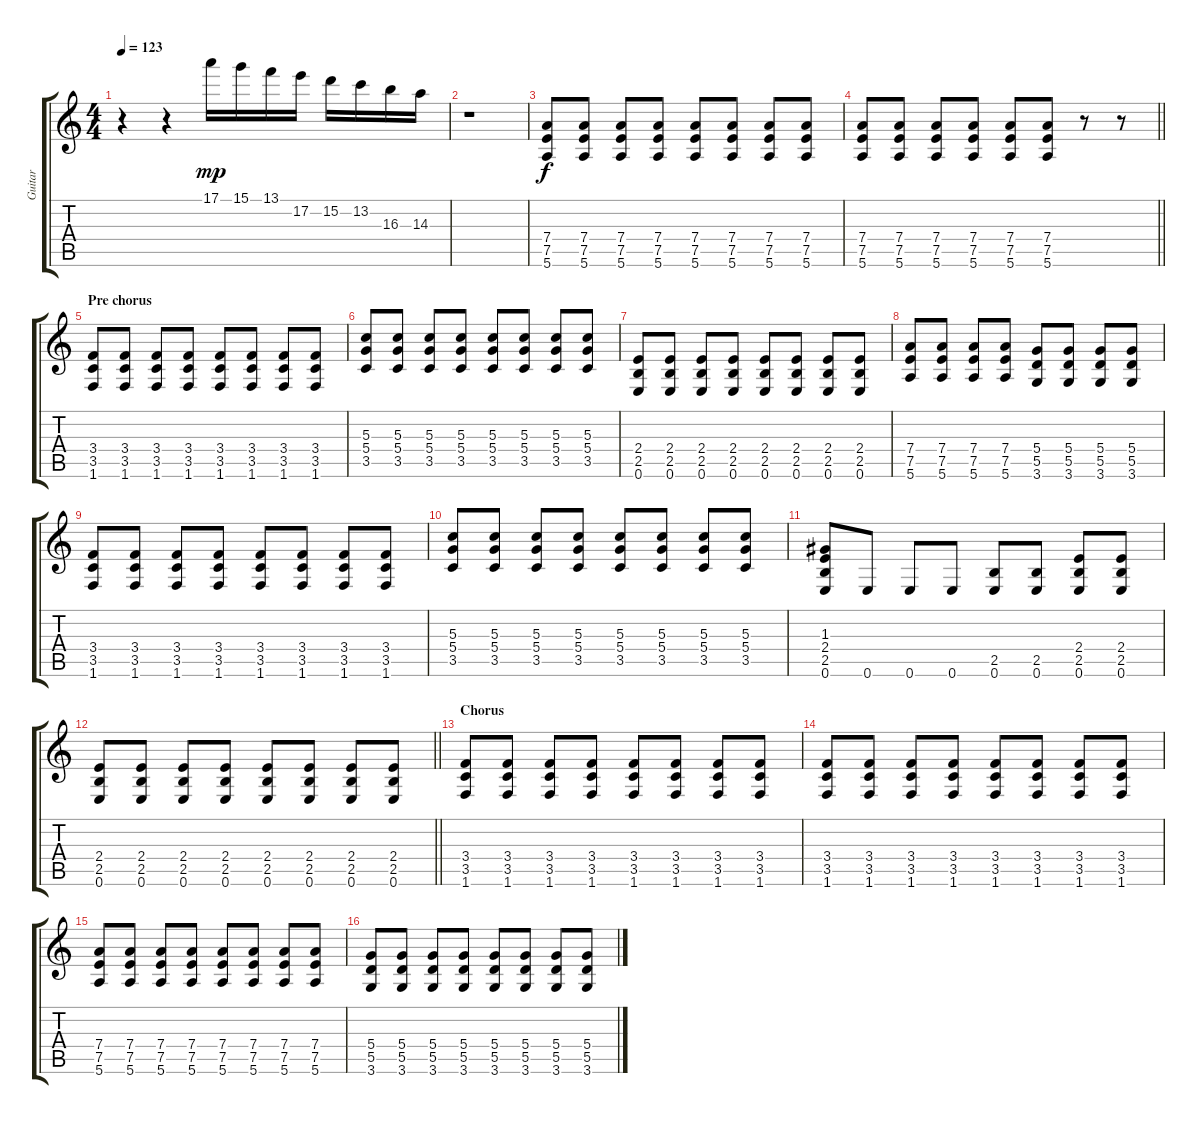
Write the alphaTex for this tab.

\track ("Guitar" "Guitar") {instrument distortionguitar}
\staff {score tabs}
\tuning (E4 B3 G3 D3 A2 E2) {hide}
\ts (4 4)
\tempo 123
\clef g2
\ks c
r.4{dy f} r.4 17.1.16{dy mp} 15.1.16 13.1.16 17.2.16 15.2.16 13.2.16 16.3.16 14.3.16 |
r.1 |
(7.4 7.5 5.6).8{dy f} (7.4 7.5 5.6).8 (7.4 7.5 5.6).8 (7.4 7.5 5.6).8 (7.4 7.5 5.6).8 (7.4 7.5 5.6).8 (7.4 7.5 5.6).8 (7.4 7.5 5.6).8 |
\barLineRight lightlight
(7.4 7.5 5.6).8 (7.4 7.5 5.6).8 (7.4 7.5 5.6).8 (7.4 7.5 5.6).8 (7.4 7.5 5.6).8 (7.4 7.5 5.6).8 r.8 r.8 |
\section ("" "Pre chorus")
(3.4 3.5 1.6).8 (3.4 3.5 1.6).8 (3.4 3.5 1.6).8 (3.4 3.5 1.6).8 (3.4 3.5 1.6).8 (3.4 3.5 1.6).8 (3.4 3.5 1.6).8 (3.4 3.5 1.6).8 |
(5.3 5.4 3.5).8 (5.3 5.4 3.5).8 (5.3 5.4 3.5).8 (5.3 5.4 3.5).8 (5.3 5.4 3.5).8 (5.3 5.4 3.5).8 (5.3 5.4 3.5).8 (5.3 5.4 3.5).8 |
(2.4 2.5 0.6).8 (2.4 2.5 0.6).8 (2.4 2.5 0.6).8 (2.4 2.5 0.6).8 (2.4 2.5 0.6).8 (2.4 2.5 0.6).8 (2.4 2.5 0.6).8 (2.4 2.5 0.6).8 |
(7.4 7.5 5.6).8 (7.4 7.5 5.6).8 (7.4 7.5 5.6).8 (7.4 7.5 5.6).8 (5.4 5.5 3.6).8 (5.4 5.5 3.6).8 (5.4 5.5 3.6).8 (5.4 5.5 3.6).8 |
(3.4 3.5 1.6).8 (3.4 3.5 1.6).8 (3.4 3.5 1.6).8 (3.4 3.5 1.6).8 (3.4 3.5 1.6).8 (3.4 3.5 1.6).8 (3.4 3.5 1.6).8 (3.4 3.5 1.6).8 |
(5.3 5.4 3.5).8 (5.3 5.4 3.5).8 (5.3 5.4 3.5).8 (5.3 5.4 3.5).8 (5.3 5.4 3.5).8 (5.3 5.4 3.5).8 (5.3 5.4 3.5).8 (5.3 5.4 3.5).8 |
(1.3 2.4 2.5 0.6).8 0.6.8 0.6.8 0.6.8 (2.5 0.6).8 (2.5 0.6).8 (2.4 2.5 0.6).8 (2.4 2.5 0.6).8 |
\barLineRight lightlight
(2.4 2.5 0.6).8 (2.4 2.5 0.6).8 (2.4 2.5 0.6).8 (2.4 2.5 0.6).8 (2.4 2.5 0.6).8 (2.4 2.5 0.6).8 (2.4 2.5 0.6).8 (2.4 2.5 0.6).8 |
\section ("" "Chorus")
(3.4 3.5 1.6).8 (3.4 3.5 1.6).8 (3.4 3.5 1.6).8 (3.4 3.5 1.6).8 (3.4 3.5 1.6).8 (3.4 3.5 1.6).8 (3.4 3.5 1.6).8 (3.4 3.5 1.6).8 |
(3.4 3.5 1.6).8 (3.4 3.5 1.6).8 (3.4 3.5 1.6).8 (3.4 3.5 1.6).8 (3.4 3.5 1.6).8 (3.4 3.5 1.6).8 (3.4 3.5 1.6).8 (3.4 3.5 1.6).8 |
(7.4 7.5 5.6).8 (7.4 7.5 5.6).8 (7.4 7.5 5.6).8 (7.4 7.5 5.6).8 (7.4 7.5 5.6).8 (7.4 7.5 5.6).8 (7.4 7.5 5.6).8 (7.4 7.5 5.6).8 |
(5.4 5.5 3.6).8 (5.4 5.5 3.6).8 (5.4 5.5 3.6).8 (5.4 5.5 3.6).8 (5.4 5.5 3.6).8 (5.4 5.5 3.6).8 (5.4 5.5 3.6).8 (5.4 5.5 3.6).8
